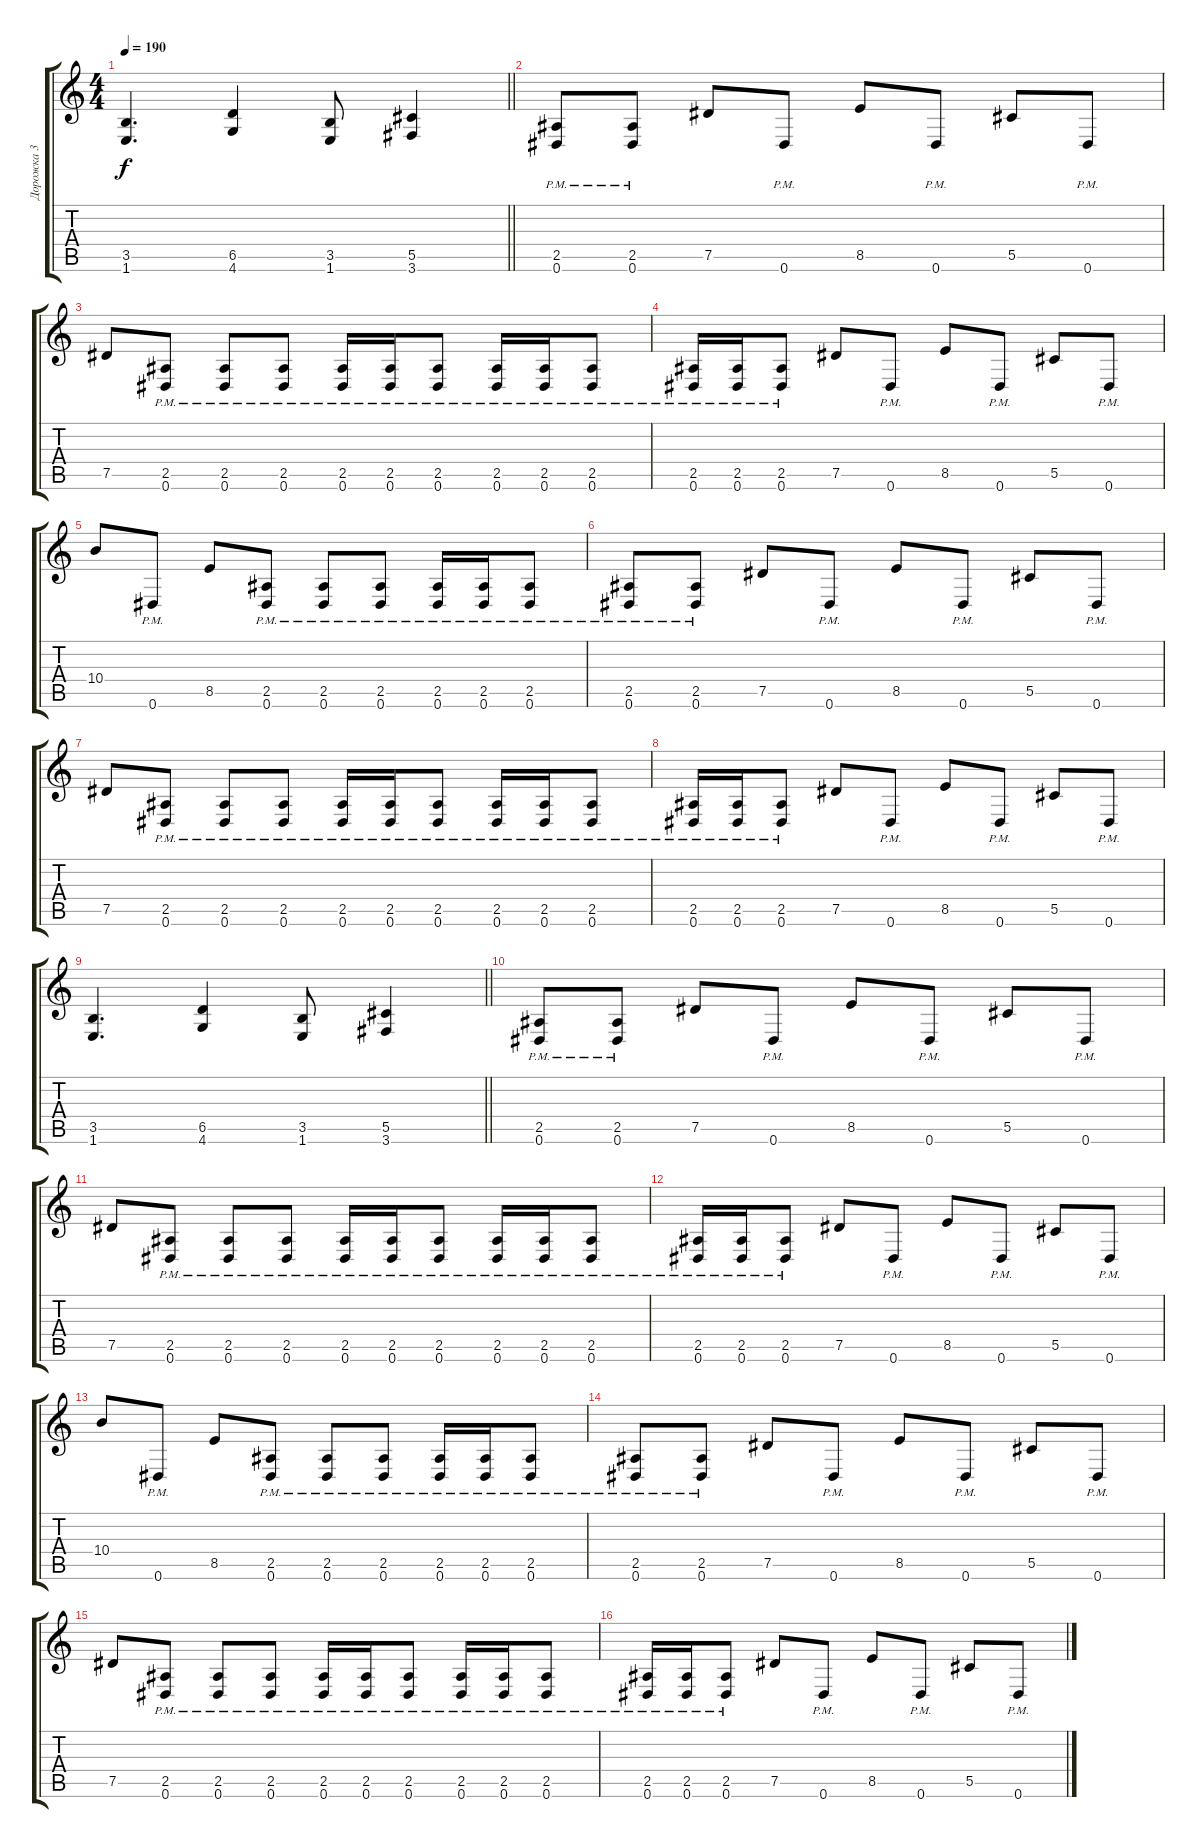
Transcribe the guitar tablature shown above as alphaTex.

\track ("Дорожка 3" "Дорожка 3") {instrument distortionguitar}
\staff {score tabs}
\tuning (Eb4 Bb3 Gb3 Db3 Ab2 Eb2) {hide}
\ts (4 4)
\tempo 190
\clef g2
\barLineRight lightlight
\ks c
(3.5 1.6).4{d dy f} (6.5 4.6).4 (3.5 1.6).8 (5.5 3.6).4 |
\section ("" "")
(2.5{pm} 0.6{pm}).8 (2.5{pm} 0.6{pm}).8 7.5.8 0.6{pm}.8 8.5.8 0.6{pm}.8 5.5.8 0.6{pm}.8 |
7.5.8 (2.5{pm} 0.6{pm}).8 (2.5{pm} 0.6{pm}).8 (2.5{pm} 0.6{pm}).8 (2.5{pm} 0.6{pm}).16 (2.5{pm} 0.6{pm}).16 (2.5{pm} 0.6{pm}).8 (2.5{pm} 0.6{pm}).16 (2.5{pm} 0.6{pm}).16 (2.5{pm} 0.6{pm}).8 |
(2.5{pm} 0.6{pm}).16 (2.5{pm} 0.6{pm}).16 (2.5{pm} 0.6{pm}).8 7.5.8 0.6{pm}.8 8.5.8 0.6{pm}.8 5.5.8 0.6{pm}.8 |
10.4.8 0.6{pm}.8 8.5.8 (2.5{pm} 0.6{pm}).8 (2.5{pm} 0.6{pm}).8 (2.5{pm} 0.6{pm}).8 (2.5{pm} 0.6{pm}).16 (2.5{pm} 0.6{pm}).16 (2.5{pm} 0.6{pm}).8 |
(2.5{pm} 0.6{pm}).8 (2.5{pm} 0.6{pm}).8 7.5.8 0.6{pm}.8 8.5.8 0.6{pm}.8 5.5.8 0.6{pm}.8 |
7.5.8 (2.5{pm} 0.6{pm}).8 (2.5{pm} 0.6{pm}).8 (2.5{pm} 0.6{pm}).8 (2.5{pm} 0.6{pm}).16 (2.5{pm} 0.6{pm}).16 (2.5{pm} 0.6{pm}).8 (2.5{pm} 0.6{pm}).16 (2.5{pm} 0.6{pm}).16 (2.5{pm} 0.6{pm}).8 |
(2.5{pm} 0.6{pm}).16 (2.5{pm} 0.6{pm}).16 (2.5{pm} 0.6{pm}).8 7.5.8 0.6{pm}.8 8.5.8 0.6{pm}.8 5.5.8 0.6{pm}.8 |
\barLineRight lightlight
(3.5 1.6).4{d} (6.5 4.6).4 (3.5 1.6).8 (5.5 3.6).4 |
(2.5{pm} 0.6{pm}).8 (2.5{pm} 0.6{pm}).8 7.5.8 0.6{pm}.8 8.5.8 0.6{pm}.8 5.5.8 0.6{pm}.8 |
7.5.8 (2.5{pm} 0.6{pm}).8 (2.5{pm} 0.6{pm}).8 (2.5{pm} 0.6{pm}).8 (2.5{pm} 0.6{pm}).16 (2.5{pm} 0.6{pm}).16 (2.5{pm} 0.6{pm}).8 (2.5{pm} 0.6{pm}).16 (2.5{pm} 0.6{pm}).16 (2.5{pm} 0.6{pm}).8 |
(2.5{pm} 0.6{pm}).16 (2.5{pm} 0.6{pm}).16 (2.5{pm} 0.6{pm}).8 7.5.8 0.6{pm}.8 8.5.8 0.6{pm}.8 5.5.8 0.6{pm}.8 |
10.4.8 0.6{pm}.8 8.5.8 (2.5{pm} 0.6{pm}).8 (2.5{pm} 0.6{pm}).8 (2.5{pm} 0.6{pm}).8 (2.5{pm} 0.6{pm}).16 (2.5{pm} 0.6{pm}).16 (2.5{pm} 0.6{pm}).8 |
(2.5{pm} 0.6{pm}).8 (2.5{pm} 0.6{pm}).8 7.5.8 0.6{pm}.8 8.5.8 0.6{pm}.8 5.5.8 0.6{pm}.8 |
7.5.8 (2.5{pm} 0.6{pm}).8 (2.5{pm} 0.6{pm}).8 (2.5{pm} 0.6{pm}).8 (2.5{pm} 0.6{pm}).16 (2.5{pm} 0.6{pm}).16 (2.5{pm} 0.6{pm}).8 (2.5{pm} 0.6{pm}).16 (2.5{pm} 0.6{pm}).16 (2.5{pm} 0.6{pm}).8 |
(2.5{pm} 0.6{pm}).16 (2.5{pm} 0.6{pm}).16 (2.5{pm} 0.6{pm}).8 7.5.8 0.6{pm}.8 8.5.8 0.6{pm}.8 5.5.8 0.6{pm}.8
